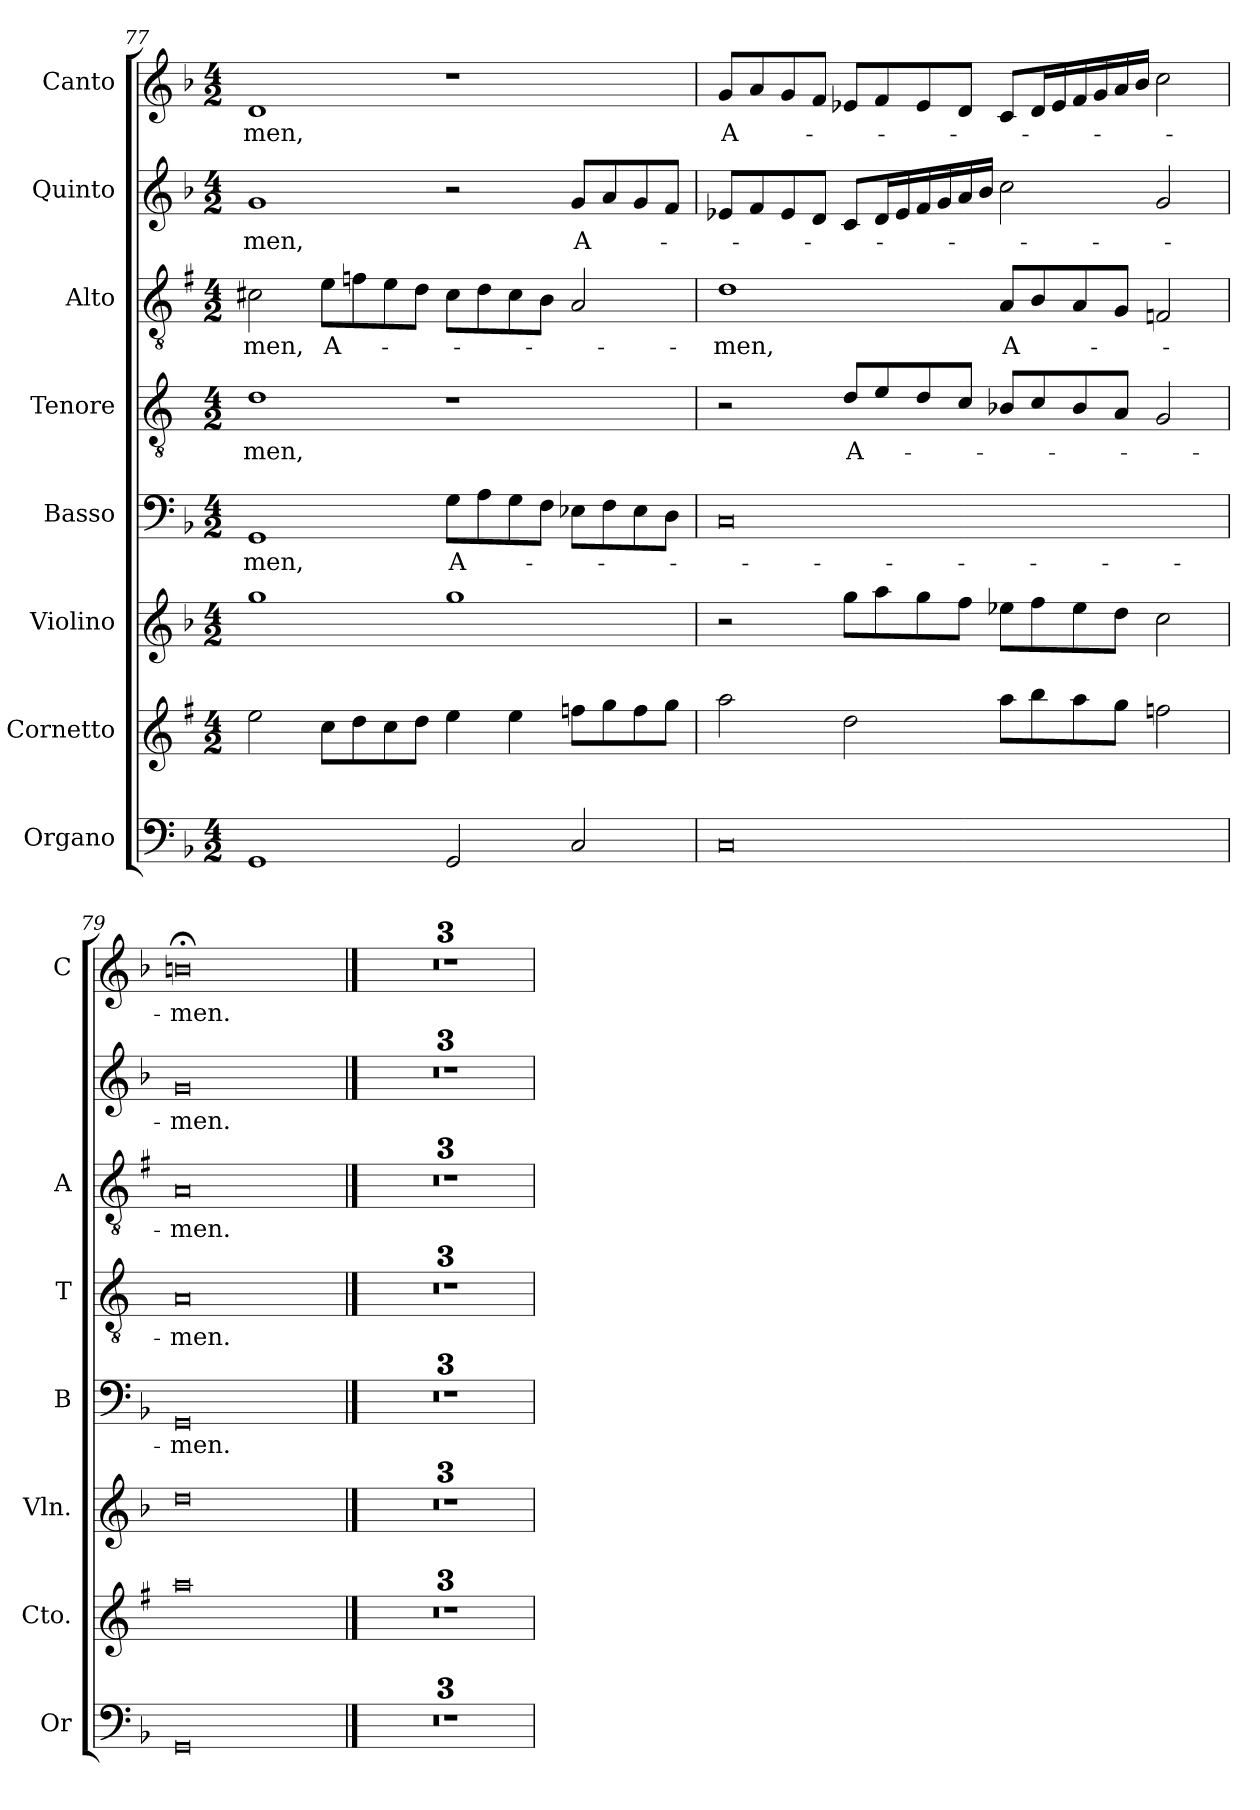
**kern	**kern	**kern	**kern	**text	**kern	**text	**kern	**text	**kern	**text	**kern	**text
*part8	*part7	*part6	*part5	*part5	*part4	*part4	*part3	*part3	*part2	*part2	*part1	*part1
*staff8	*staff7	*staff6	*staff5	*staff5	*staff4	*staff4	*staff3	*staff3	*staff2	*staff2	*staff1	*staff1
*I"Organo	*I"Cornetto	*I"Violino	*I"Basso	*	*I"Tenore	*	*I"Alto	*	*I"Quinto	*	*I"Canto	*
*I'Or	*I'Cto.	*I'Vln.	*I'B	*	*I'T	*	*I'A	*	*	*	*I'C	*
*clefF4	*clefG2	*clefG2	*clefF4	*	*clefGv2	*	*clefGv2	*	*clefG2	*	*clefG2	*
*	*ITrd1c2	*	*	*	*ITrd4c7	*	*ITrd1c2	*	*	*	*	*
*k[b-]	*k[b-]	*k[b-]	*k[b-]	*	*k[b-]	*	*k[b-]	*	*k[b-]	*	*k[b-]	*
*F:	*F:	*F:	*F:	*	*F:	*	*F:	*	*F:	*	*F:	*
*M4/2	*M4/2	*M4/2	*M4/2	*	*M4/2	*	*M4/2	*	*M4/2	*	*M4/2	*
=77	=77	=77	=77	=77	=77	=77	=77	=77	=77	=77	=77	=77
!	!	!	!	!LO:LY:b	!	!LO:LY:b	!	!LO:LY:b	!	!LO:LY:b	!	!LO:LY:b
1GG	2dd\	1gg	1GG	-men,	1G	-men,	2Bn\	-men,	1g	-men,	1d	-men,
!	!	!	!	!	!	!	!	!LO:LY:b	!	!	!	!
.	8b-\L	.	.	.	.	.	8d\L	A-	.	.	.	.
.	8cc\	.	.	.	.	.	8e-X\	.	.	.	.	.
.	8b-\	.	.	.	.	.	8d\	.	.	.	.	.
.	8cc\J	.	.	.	.	.	8c\J	.	.	.	.	.
!	!	!	!	!LO:LY:b	!	!	!	!	!	!	!	!
2GG/	4dd\	1gg	8G\L	A-	1r	.	8B\L	.	2r	.	1r	.
.	.	.	8A\	.	.	.	8c\	.	.	.	.	.
.	4dd\	.	8G\	.	.	.	8B\	.	.	.	.	.
.	.	.	8F\J	.	.	.	8A\J	.	.	.	.	.
!	!	!	!	!	!	!	!	!	!	!LO:LY:b	!	!
2C/	8ee-X\L	.	8E-X\L	.	.	.	2G/	.	8g/L	A-	.	.
.	8ff\	.	8F\	.	.	.	.	.	8a/	.	.	.
.	8ee-\	.	8E-\	.	.	.	.	.	8g/	.	.	.
.	8ff\J	.	8D\J	.	.	.	.	.	8f/J	.	.	.
!!LO:LB:g=z
=78	=78	=78	=78	=78	=78	=78	=78	=78	=78	=78	=78	=78
!	!	!	!	!	!	!	!	!LO:LY:b	!	!	!	!LO:LY:b
0C	2gg\	2r	0C	.	2r	.	1c	-men,	8e-X/L	.	8g/L	A-
.	.	.	.	.	.	.	.	.	8f/	.	8a/	.
.	.	.	.	.	.	.	.	.	8e-/	.	8g/	.
.	.	.	.	.	.	.	.	.	8d/J	.	8f/J	.
!	!	!	!	!	!	!LO:LY:b	!	!	!	!	!	!
.	2cc\	8gg\L	.	.	8G/L	A-	.	.	8c/L	.	8e-X/L	.
.	.	8aa\	.	.	8A/	.	.	.	16d/L	.	8f/	.
.	.	.	.	.	.	.	.	.	16e-/	.	.	.
.	.	8gg\	.	.	8G/	.	.	.	16f/	.	8e-/	.
.	.	.	.	.	.	.	.	.	16g/	.	.	.
.	.	8ff\J	.	.	8F/J	.	.	.	16a/	.	8d/J	.
.	.	.	.	.	.	.	.	.	16b-/JJ	.	.	.
!	!	!	!	!	!	!	!	!LO:LY:b	!	!	!	!
.	8gg\L	8ee-X\L	.	.	8E-X/L	.	8G/L	A-	2cc\	.	8c/L	.
.	8aa\	8ff\	.	.	8F/	.	8A/	.	.	.	16d/L	.
.	.	.	.	.	.	.	.	.	.	.	16e-/	.
.	8gg\	8ee-\	.	.	8E-/	.	8G/	.	.	.	16f/	.
.	.	.	.	.	.	.	.	.	.	.	16g/	.
.	8ff\J	8dd\J	.	.	8D/J	.	8F/J	.	.	.	16a/	.
.	.	.	.	.	.	.	.	.	.	.	16b-/JJ	.
.	2ee-X\	2cc\	.	.	2C/	.	2E-X/	.	2g/	.	2cc\	.
=79	=79	=79	=79	=79	=79	=79	=79	=79	=79	=79	=79	=79
!	!	!	!	!LO:LY:b	!	!LO:LY:b	!	!LO:LY:b	!	!LO:LY:b	!	!LO:LY:b
0GG	0gg	0dd	0GG	-men.	0D	-men.	0G	-men.	0g	-men.	0bn;<	-men.
==80	==80	==80	==80	==80	==80	==80	==80	==80	==80	==80	==80	==80
0r	0r	0r	0r	.	0r	.	0r	.	0r	.	0r	.
=81	=81	=81	=81	=81	=81	=81	=81	=81	=81	=81	=81	=81
0r	0r	0r	0r	.	0r	.	0r	.	0r	.	0r	.
=82	=82	=82	=82	=82	=82	=82	=82	=82	=82	=82	=82	=82
0r	0r	0r	0r	.	0r	.	0r	.	0r	.	0r	.
=	=	=	=	=	=	=	=	=	=	=	=	=
*-	*-	*-	*-	*-	*-	*-	*-	*-	*-	*-	*-	*-
